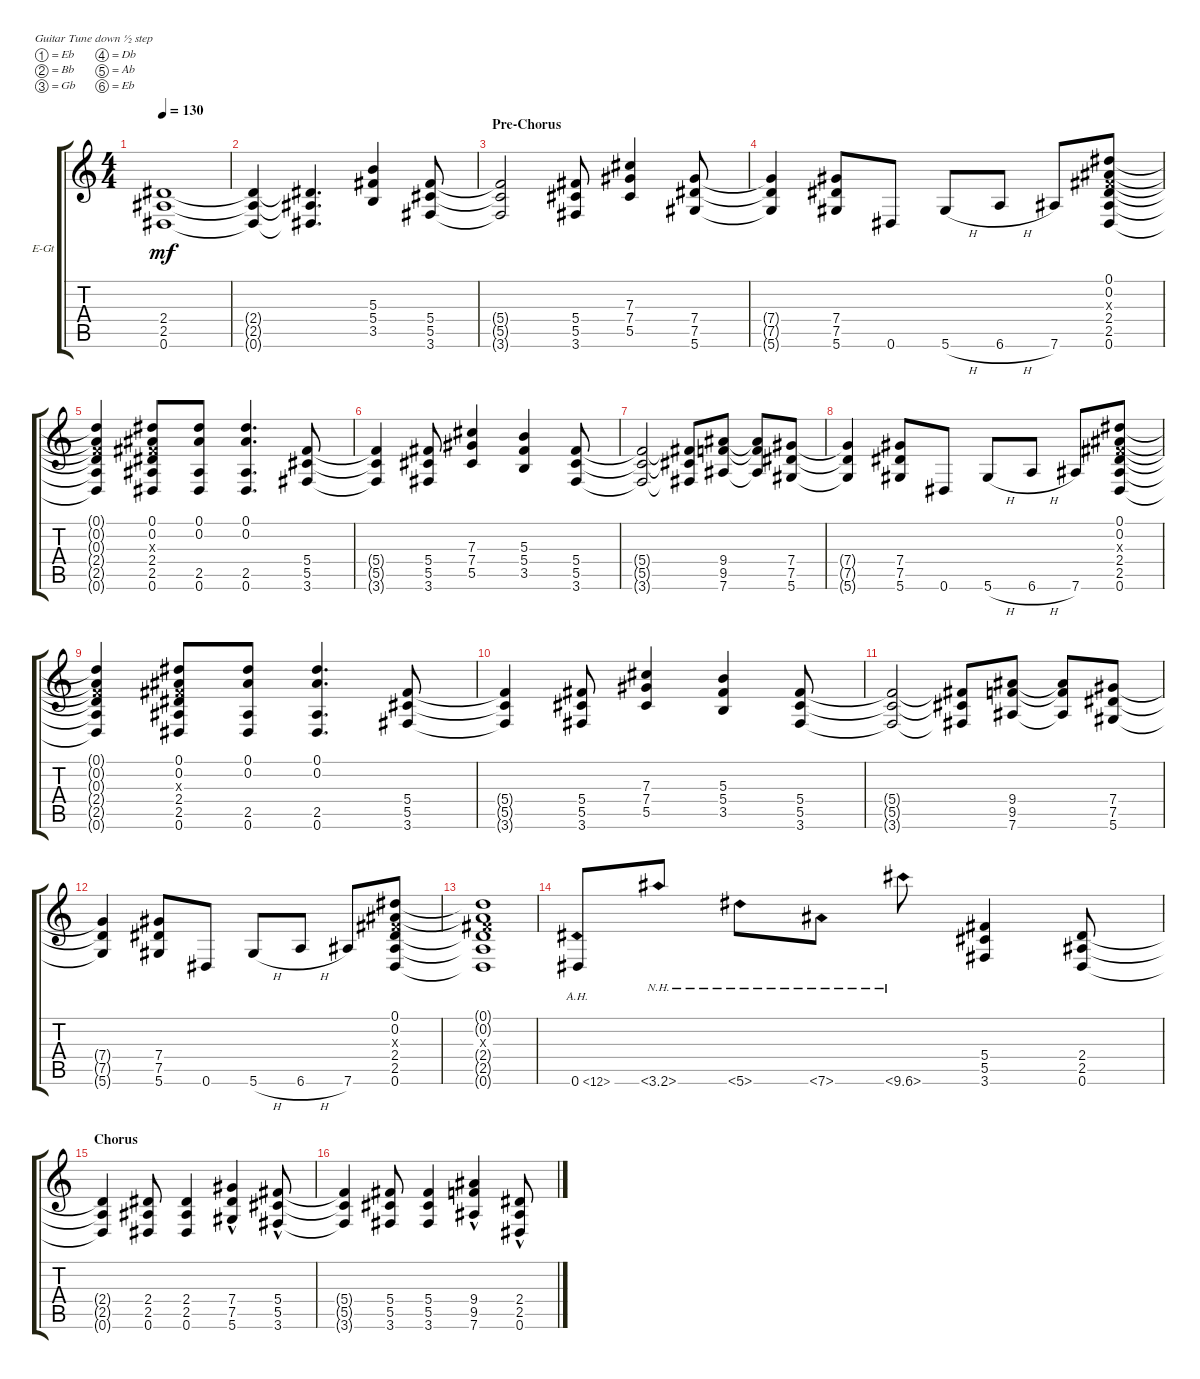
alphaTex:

\defaultSystemsLayout 4
\bracketExtendMode groupsimilarinstruments
\firstSystemTrackNameOrientation horizontal
\otherSystemsTrackNameOrientation horizontal
\track ("Electric Guitar1" "E-Gt") {instrument distortionguitar}
\staff {score tabs}
\tuning (Eb4 Bb3 Gb3 Db3 Ab2 Eb2)
\ts (4 4)
\tempo 130
\clef g2
\ks c
(0.6{t} 2.5{t} 2.4{t}).1{dy mf} |
(2.5{t} 2.4{t} 0.6{t}).4 (0.6{t} 2.5{t} 2.4{t}).4{d} (3.5 5.4 5.3).4 (3.6 5.5 5.4).8 |
\section ("" "Pre-Chorus")
(3.6{t} 5.5{t} 5.4{t}).2 (3.6 5.5 5.4).8 (5.5 7.4 7.3).4 (5.6 7.5 7.4).8 |
(5.6{t} 7.5{t} 7.4{t}).4 (5.6 7.5 7.4).8 0.6.8 5.6{h}.8 6.6{h}.8 7.6.8 (0.6 2.5 2.4 0.3{x} 0.2 0.1).8 |
(0.6{t} 2.5{t} 2.4{t} 0.3{x t} 0.2{t} 0.1{t}).4 (0.6 2.5 2.4 0.3{x} 0.2 0.1).8 (0.1 0.2 2.5 0.6).8 (0.2 0.1 0.6 2.5).4{d} (3.6 5.5 5.4).8 |
(3.6{t} 5.5{t} 5.4{t}).4 (3.6 5.5 5.4).8 (5.5 7.4 7.3).4 (3.5 5.4 5.3).4 (3.6 5.5 5.4).8 |
(3.6{t} 5.5{t} 5.4{t}).2 (3.6{t} 5.5{t} 5.4{t}).8 (9.5 9.4 7.6).8 (7.6{t} 9.5{t} 9.4{t}).8 (5.6 7.5 7.4).8 |
(5.6{t} 7.5{t} 7.4{t}).4 (5.6 7.5 7.4).8 0.6.8 5.6{h}.8 6.6{h}.8 7.6.8 (0.6 2.5 2.4 0.3{x} 0.2 0.1).8 |
(0.6{t} 2.5{t} 2.4{t} 0.3{x t} 0.2{t} 0.1{t}).4 (0.6 2.5 2.4 0.3{x} 0.2 0.1).8 (0.1 0.2 2.5 0.6).8 (0.2 0.1 0.6 2.5).4{d} (3.6 5.5 5.4).8 |
(3.6{t} 5.5{t} 5.4{t}).4 (3.6 5.5 5.4).8 (5.5 7.4 7.3).4 (3.5 5.4 5.3).4 (3.6 5.5 5.4).8 |
(3.6{t} 5.5{t} 5.4{t}).2 (3.6{t} 5.5{t} 5.4{t}).8 (9.5 9.4 7.6).8 (7.6{t} 9.5{t} 9.4{t}).8 (5.6 7.5 7.4).8 |
(5.6{t} 7.5{t} 7.4{t}).4 (5.6 7.5 7.4).8 0.6.8 5.6{h}.8 6.6{h}.8 7.6.8 (0.6 2.5 2.4 0.3{x} 0.2 0.1).8 |
(2.5{t} 0.6{t} 2.4{t} 0.3{x} 0.2{t} 0.1{t}).1 |
0.6{ah 12}.8 3.6{nh}.8 5.6{nh}.8 7.6{nh}.8 10.6{nh}.8 (3.6 5.5 5.4).4 (0.6 2.5 2.4).8 |
\section ("" "Chorus")
(0.6{t} 2.5{t} 2.4{t}).4 (0.6 2.5 2.4).8 (0.6 2.5 2.4).4 (5.6 7.4 7.5{hac}).4 (3.6 5.5{hac} 5.4).8 |
(3.6{t} 5.5{t} 5.4{t}).4 (3.6 5.5 5.4).8 (3.6 5.5 5.4).4 (7.6 9.5{hac} 9.4).4 (0.6 2.5{hac} 2.4).8
